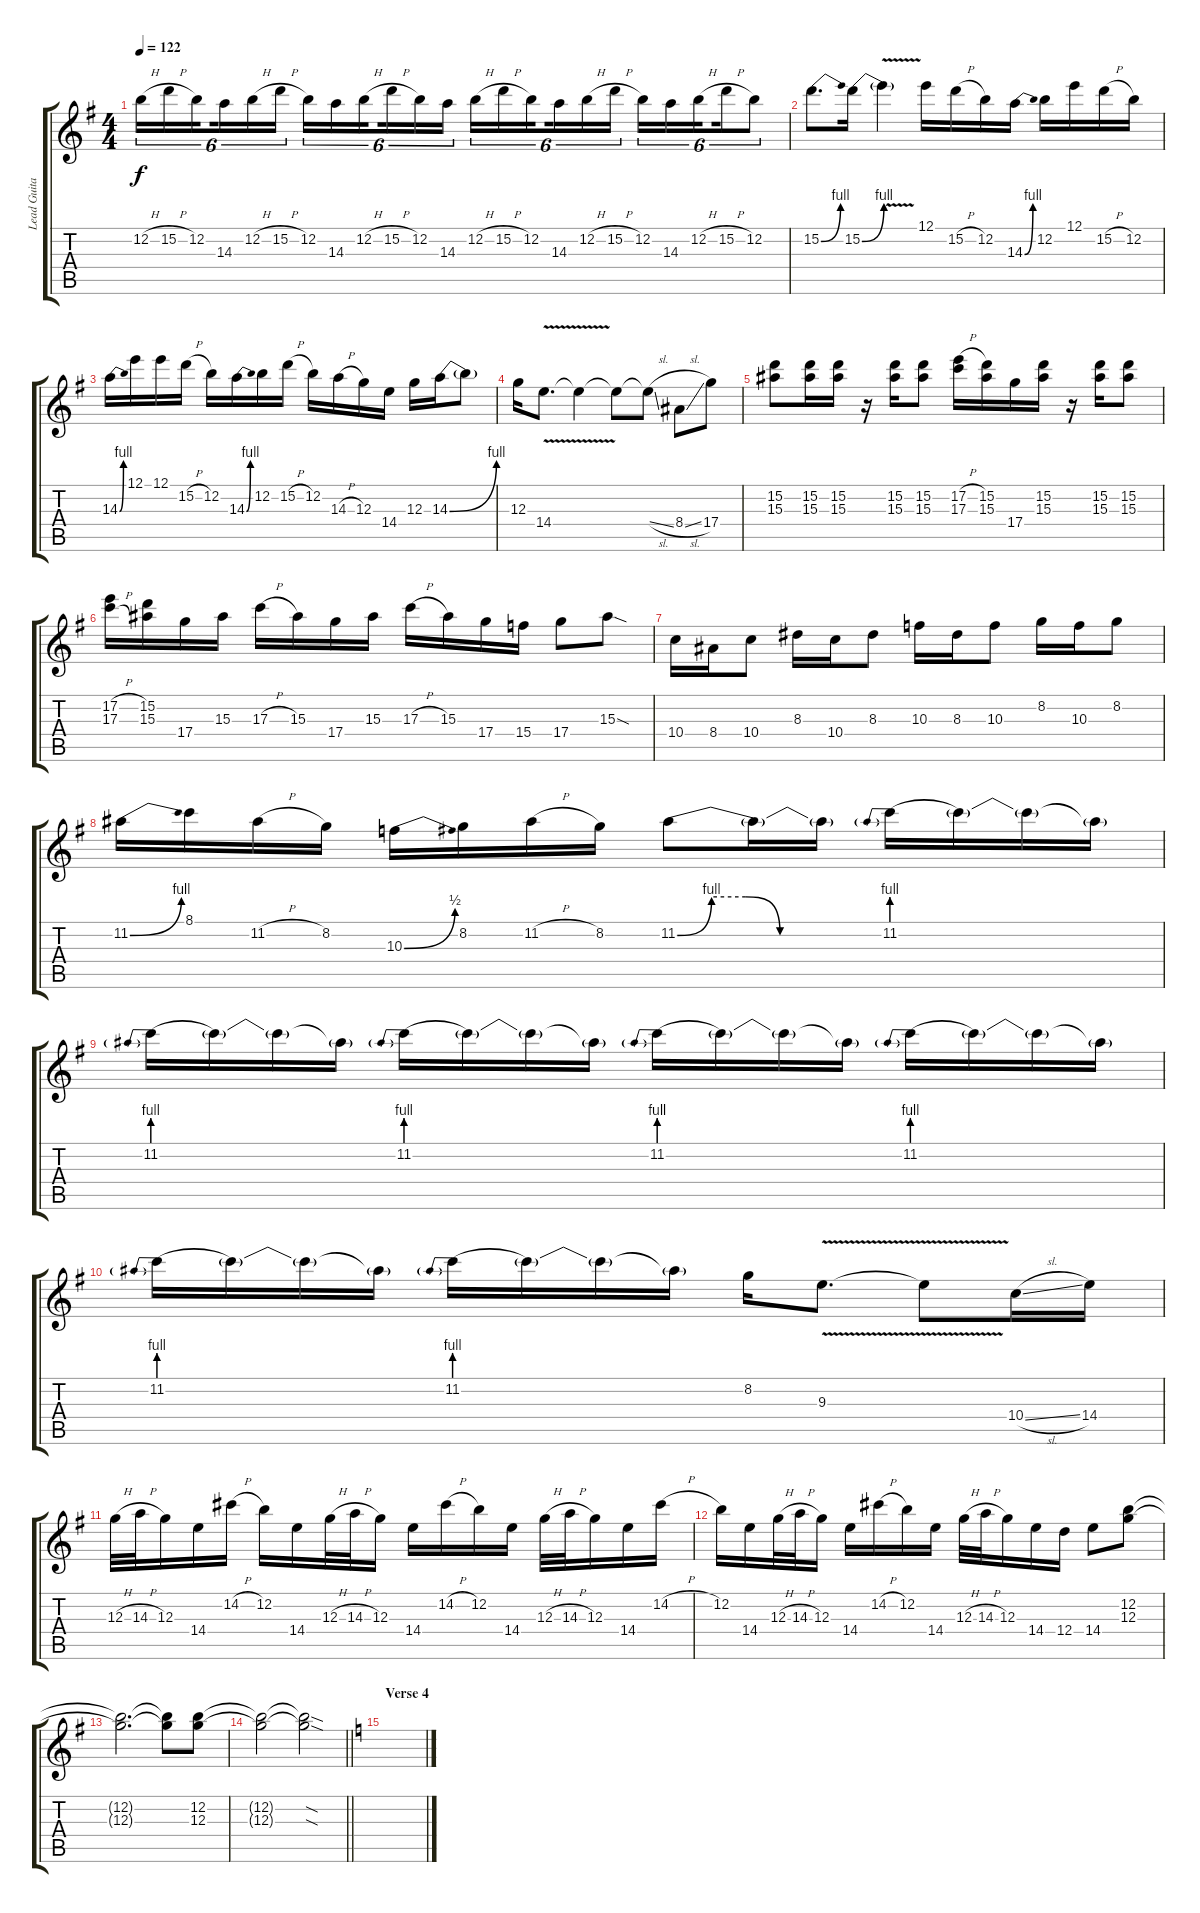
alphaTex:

\track ("Lead Guitar" "Lead Guita") {instrument distortionguitar}
\staff {score tabs}
\tuning (E4 B3 G3 D3 A2 E2) {hide}
\ts (4 4)
\tempo 122
\clef g2
\ks g
12.2{h}.16{tu (6 4) dy f} 15.2{h}.16{tu (6 4)} 12.2.16{tu (6 4) beam splitsecondary} 14.3.16{tu (6 4)} 12.2{h}.16{tu (6 4)} 15.2{h}.16{tu (6 4)} 12.2.16{tu (6 4)} 14.3.16{tu (6 4)} 12.2{h}.16{tu (6 4) beam splitsecondary} 15.2{h}.16{tu (6 4)} 12.2.16{tu (6 4)} 14.3.16{tu (6 4)} 12.2{h}.16{tu (6 4)} 15.2{h}.16{tu (6 4)} 12.2.16{tu (6 4) beam splitsecondary} 14.3.16{tu (6 4)} 12.2{h}.16{tu (6 4)} 15.2{h}.16{tu (6 4)} 12.2.16{tu (6 4)} 14.3.16{tu (6 4)} 12.2{h}.16{tu (6 4) beam splitsecondary} 15.2{h}.16{tu (6 4)} 12.2.8{tu (6 4)} |
15.2{be (bend 0 0 60 4)}.8{d} 15.2{be (bend 0 0 60 4)}.16 15.2{v t}.4 12.1.16 15.2{h}.16 12.2.16 14.3{be (bend 0 0 60 4)}.16 12.2.16 12.1.16 15.2{h}.16 12.2.16 |
14.3{be (bend 0 0 60 4)}.16 12.1.16 12.1.16 15.2{h}.16 12.2.16 14.3{be (bend 0 0 60 4)}.16 12.2.16 15.2{h}.16 12.2.16 14.3{h}.16 12.3.16 14.4.16 12.3.16 14.3{be (bend 0 0 60 4)}.16 14.3{t}.8 |
12.3.16 14.4{v}.8{d} 14.4{t}.4 14.4{t}.8 14.4{sl t}.8 8.4{sl}.8 17.4.8 |
(15.2 15.3).8 (15.2 15.3).16 (15.2 15.3).16 r.16 (15.2 15.3).16 (15.2 15.3).8 (17.2{h} 17.3).16 (15.2 15.3).16 17.4.16 (15.2 15.3).16 r.16 (15.2 15.3).16 (15.2 15.3).8 |
(17.2{h} 17.3{h}).16 (15.2 15.3).16 17.4.16 15.3.16 17.3{h}.16 15.3.16 17.4.16 15.3.16 17.3{h}.16 15.3.16 17.4.16 15.4.16 17.4.8 15.3{sod}.8 |
10.4.16 8.4.16 10.4.8 8.3.16 10.4.16 8.3.8 10.3.16 8.3.16 10.3.8 8.2.16 10.3.16 8.2.8 |
11.2{be (bend 0 0 60 4)}.16 8.1.16 11.2{h}.16 8.2.16 10.3{be (bend 0 0 60 2)}.16 8.2.16 11.2{h}.16 8.2.16 11.2{be (custom 0 0 10 4 20 4 30 0 60 0)}.8 11.2{t}.16 11.2{t}.16 11.2{be (prebend 0 4 60 4)}.16 11.2{t}.16 11.2{t}.16 11.2{t}.16 |
11.2{be (prebend 0 4 60 4)}.16 11.2{t}.16 11.2{t}.16 11.2{t}.16 11.2{be (prebend 0 4 60 4)}.16 11.2{t}.16 11.2{t}.16 11.2{t}.16 11.2{be (prebend 0 4 60 4)}.16 11.2{t}.16 11.2{t}.16 11.2{t}.16 11.2{be (prebend 0 4 60 4)}.16 11.2{t}.16 11.2{t}.16 11.2{t}.16 |
11.2{be (prebend 0 4 60 4)}.16 11.2{t}.16 11.2{t}.16 11.2{t}.16 11.2{be (prebend 0 4 60 4)}.16 11.2{t}.16 11.2{t}.16 11.2{t}.16 8.2.16 9.3{v}.8{d} 9.3{t}.8 10.4{sl}.16 14.4.16 |
12.3{h}.32 14.3{h}.32 12.3.16 14.4.16 14.2{h}.16 12.2.16 14.4.16 12.3{h}.32 14.3{h}.32 12.3.16 14.4.16 14.2{h}.16 12.2.16 14.4.16 12.3{h}.32 14.3{h}.32 12.3.16 14.4.16 14.2{h}.16 |
12.2.16 14.4.16 12.3{h}.32 14.3{h}.32 12.3.16 14.4.16 14.2{h}.16 12.2.16 14.4.16 12.3{h}.32 14.3{h}.32 12.3.16 14.4.16 12.4.16 14.4.8 (12.2 12.3).8 |
(12.2{t} 12.3{t}).2{d} (12.2{t} 12.3{t}).8 (12.2 12.3).8 |
\barLineRight lightlight
(12.2{t} 12.3{t}).2 (12.2{sod t} 12.3{sod t}).2 |
\section ("" "Verse 4")
\ks c
